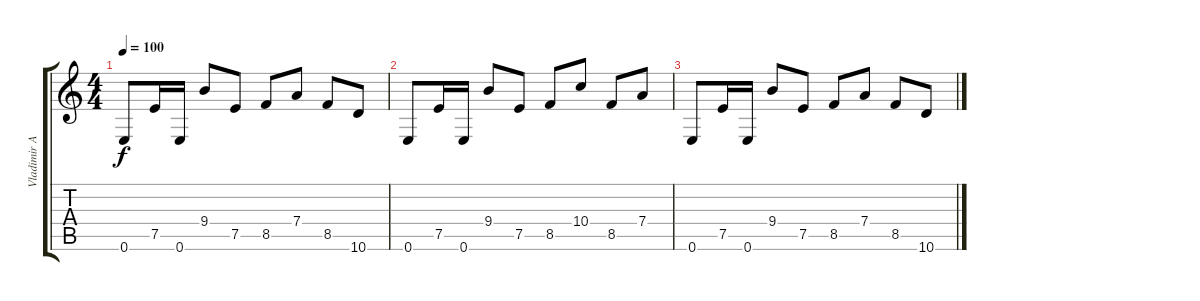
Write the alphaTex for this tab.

\track ("Vladimir Antipov acoustic" "Vladimir A") {instrument acousticguitarnylon}
\staff {score tabs}
\tuning (E4 B3 G3 D3 A2 E2) {hide}
\ts (4 4)
\tempo 100
\clef g2
\ks c
0.6.8{dy f} 7.5.16 0.6.16 9.4.8 7.5.8 8.5.8 7.4.8 8.5.8 10.6.8 |
0.6.8 7.5.16 0.6.16 9.4.8 7.5.8 8.5.8 10.4.8 8.5.8 7.4.8 |
0.6.8 7.5.16 0.6.16 9.4.8 7.5.8 8.5.8 7.4.8 8.5.8 10.6.8
